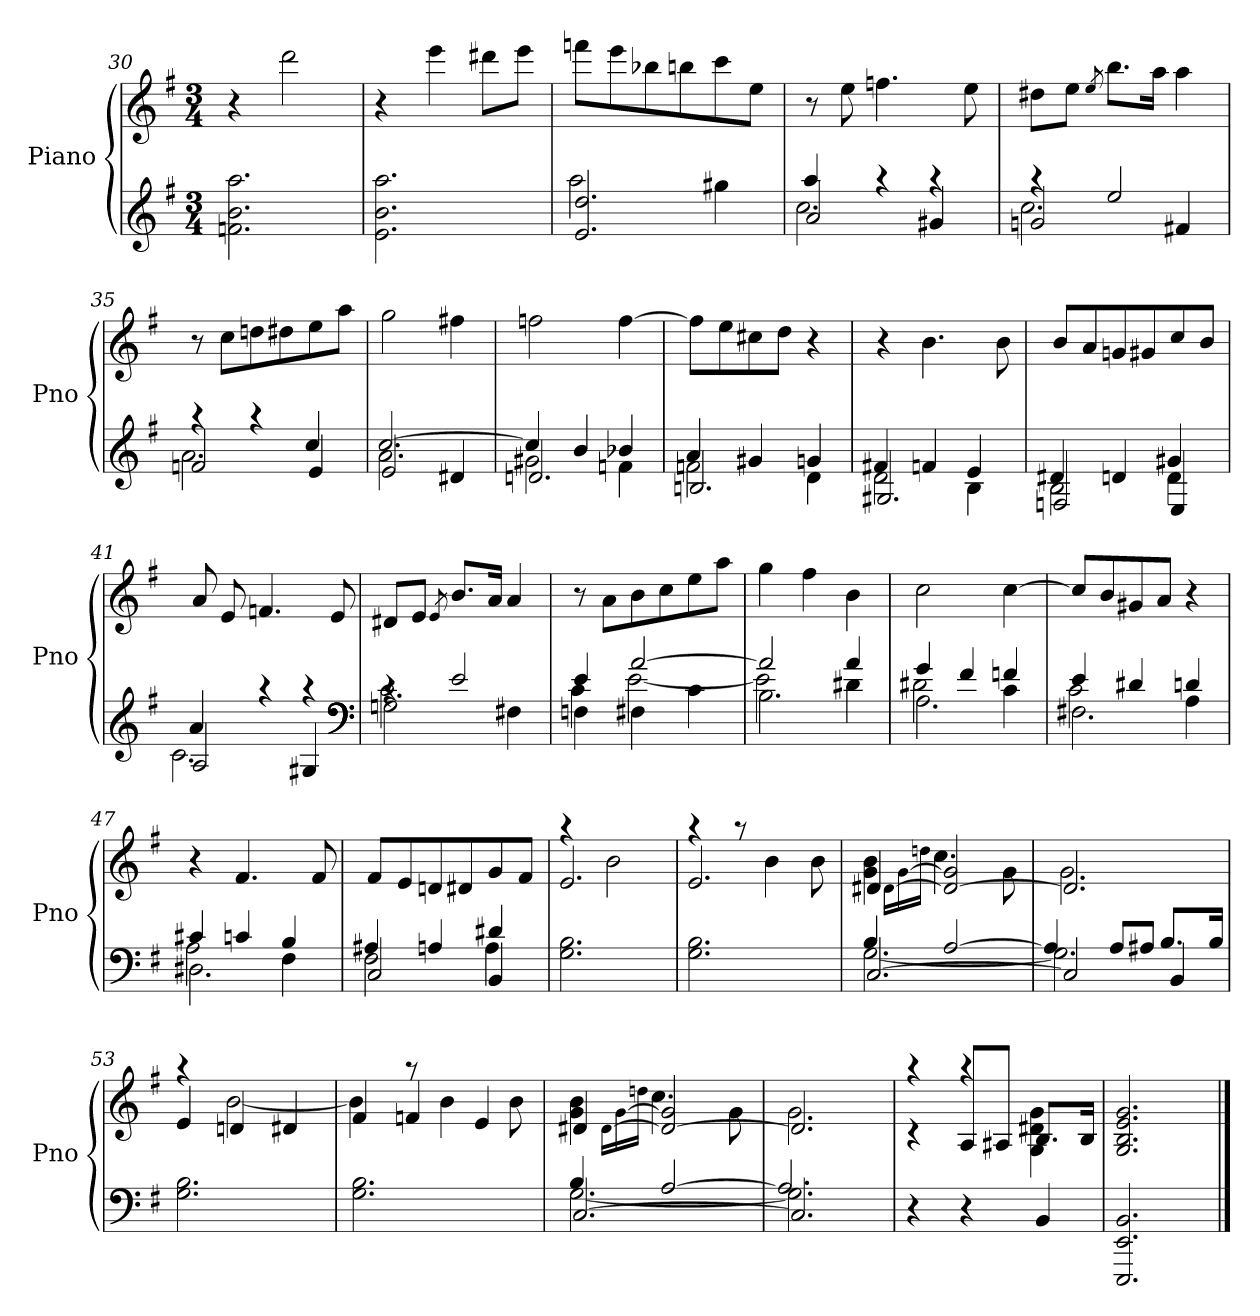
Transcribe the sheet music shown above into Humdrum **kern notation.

**kern	**kern
*part1	*part1
*staff2	*staff1
*I"Piano	*
*I'Pno	*
*clefG2	*clefG2
*k[f#]	*k[f#]
*e:	*e:
*M3/4	*M3/4
=30	=30
2.fn 2.b 2.aa	4r
.	2ddd
=31	=31
2.e 2.b 2.aa	4r
.	4eee
.	8ddd#XL
.	8eeeJ
=32	=32
*^	*
2.e 2.dd	2aa	8fffnL
.	.	8eee
.	.	8bb-X
.	.	8bbn
.	4gg#X	8ccc
.	.	8eeJ
=33	=33	=33
*	*^	*
2a/	2.cc	4aa	8r
.	.	.	8ee
.	.	4raa	4.ffn
4g#X/	.	4raa	.
.	.	.	8ee
=34	=34	=34	=34
2gn/	2.cc	4raa	8dd#XL
.	.	.	8eeJ
.	.	.	8qee/
.	.	2ee	8.bbL
.	.	.	16aaJk
4f#X/	.	.	4aa
=35	=35	=35	=35
2fn/	2.a	4raa	8r
.	.	.	8ccL
.	.	4raa	8ddn
.	.	.	8dd#X
4e/	.	4cc	8ee
.	.	.	8aaJ
=36	=36	=36	=36
2e/	2.a	[2.cc	2gg
4d#X/	.	.	4ff#X
=37	=37	=37	=37
2.dn/	2g#X	4cc]	2ffn
.	.	4b	.
.	4fn	4b-X	[4ff
=38	=38	=38	=38
2.Bn/	2fn	4a	8ffL]
.	.	.	8ee
.	.	4g#X	8cc#X
.	.	.	8ddJ
.	4d	4gn	4r
=39	=39	=39	=39
2.G#X/	2d	4f#X	4r
.	.	4fn	4.b
.	4B	4e	.
.	.	.	8b
=40	=40	=40	=40
2Fn/	2B	4d#X	8bL
.	.	.	8a
.	.	4dn	8gn
.	.	.	8g#X
4E/	4d	4g#X	8cc
.	.	.	8bJ
=41	=41	=41	=41
2A/	2.c	4a	8a
.	.	.	8e
.	.	4raa	4.fn
4G#X/	.	4raa	.
.	.	.	8e
*clefF4	*	*	*
=42	=42	=42	=42
2Gn\	2.c	4rc	8d#XL
.	.	.	8eJ
.	.	.	8qe/
.	.	2e	8.bL
.	.	.	16aJk
4F#X\	.	.	4a
=43	=43	=43	=43
4Fn\	4c	4e	8r
.	.	.	8aL
4F#X\	[2e	[2a	8b
.	.	.	8cc
4c\	.	.	8ee
.	.	.	8aaJ
=44	=44	=44	=44
2.B\	2e]	2a]	4gg
.	.	.	4ff#
.	4d#X	4a	4b
=45	=45	=45	=45
2.A\	2d#X	4g	2cc
.	.	4f#	.
.	4c	4fn	[4cc
=46	=46	=46	=46
2.F#X\	2c	4e	8ccL]
.	.	.	8b
.	.	4d#X	8g#X
.	.	.	8aJ
.	4A	4dn	4r
=47	=47	=47	=47
2.D#X\	2A	4c#X	4r
.	.	4cn	4.f#
.	4F#	4B	.
.	.	.	8f#
=48	=48	=48	=48
2C/	2F#	4A#X	8f#L
.	.	.	8e
.	.	4An	8dn
.	.	.	8d#X
4BB/	4A	4d#X	8g
.	.	.	8f#J
*v	*v	*v	*
=49	=49
*	*^
2.G 2.B	2.e	4raa
.	.	2b
=50	=50	=50
2.G 2.B	2.e	4raa
.	.	8raa
.	.	4b
.	.	8b
=51	=51	=51
*^	*	*
*	*^	*	*
[2.C/	[2.G	4B	4d#X	4g 4b
.	.	.	[16qqd#\LL	.
.	.	.	[16qqg\	.
.	.	.	16qqddn\JJ	.
.	.	[2A	2d#_ 2g]	4.cc
.	.	.	.	8g
=52	=52	=52	=52	=52
2C/]	2.G]	4A]	2.d#]	2.g
.	.	8AL	.	.
.	.	8A#XJ	.	.
4BB/	.	8.BL	.	.
.	.	16BJk	.	.
*v	*v	*v	*	*
=53	=53	=53
2.G 2.B	4e	4raa
.	4dn	[2b
.	4d#X	.
=54	=54	=54
2.G 2.B	4f#	4b]
.	4fn	8raa
.	.	4b
.	4e	.
.	.	8b
=55	=55	=55
*^	*	*
*	*^	*	*
[2.C/	[2.G	4B	4d#X	4g 4b
.	.	.	[16qqd#\LL	.
.	.	.	[16qqg\	.
.	.	.	16qqddn\JJ	.
.	.	[2A	2d#_ 2g]	4.cc
.	.	.	.	8g
=56	=56	=56	=56	=56
2.C/]	2.G]	2.A]	2.d#]	2.g
*v	*v	*v	*	*
=57	=57	=57
4r	4rc	4raa
4r	8AL	4raa
.	8A#XJ	.
4BB	8.BL	4G 4d#X 4g
.	16BJk	.
*	*v	*v
=58	=58
2.EEE 2.EE 2.BB	2.G 2.B 2.e 2.g
==	==
*-	*-
